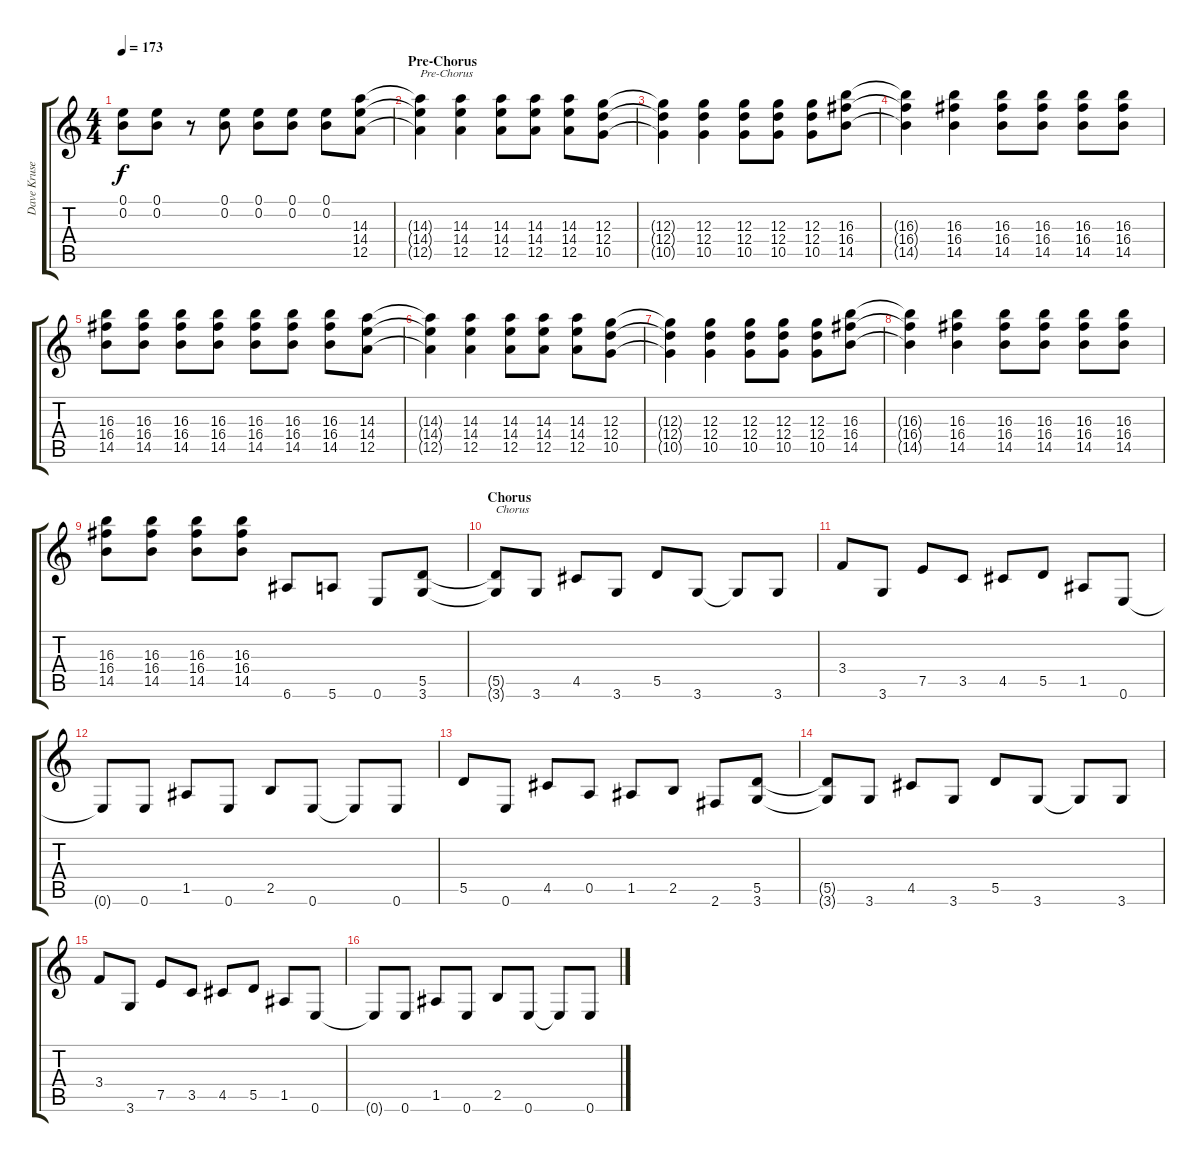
\track ("Dave Krusen" "Dave Kruse") {instrument distortionguitar}
\staff {score tabs}
\tuning (E4 B3 G3 D3 A2 E2) {hide}
\ts (4 4)
\tempo 173
\clef g2
\ks c
(0.1 0.2).8{dy f} (0.1 0.2).8 r.8 (0.1 0.2).8 (0.1 0.2).8 (0.1 0.2).8 (0.1 0.2).8 (14.3 14.4 12.5).8 |
\section ("" "Pre-Chorus")
(14.3{t} 14.4{t} 12.5{t}).4{txt "Pre-Chorus"} (14.3 14.4 12.5).4 (14.3 14.4 12.5).8 (14.3 14.4 12.5).8 (14.3 14.4 12.5).8 (12.3 12.4 10.5).8 |
(12.3{t} 12.4{t} 10.5{t}).4 (12.3 12.4 10.5).4 (12.3 12.4 10.5).8 (12.3 12.4 10.5).8 (12.3 12.4 10.5).8 (16.3 16.4 14.5).8 |
(16.3{t} 16.4{t} 14.5{t}).4 (16.3 16.4 14.5).4 (16.3 16.4 14.5).8 (16.3 16.4 14.5).8 (16.3 16.4 14.5).8 (16.3 16.4 14.5).8 |
(16.3 16.4 14.5).8 (16.3 16.4 14.5).8 (16.3 16.4 14.5).8 (16.3 16.4 14.5).8 (16.3 16.4 14.5).8 (16.3 16.4 14.5).8 (16.3 16.4 14.5).8 (14.3 14.4 12.5).8 |
(14.3{t} 14.4{t} 12.5{t}).4 (14.3 14.4 12.5).4 (14.3 14.4 12.5).8 (14.3 14.4 12.5).8 (14.3 14.4 12.5).8 (12.3 12.4 10.5).8 |
(12.3{t} 12.4{t} 10.5{t}).4 (12.3 12.4 10.5).4 (12.3 12.4 10.5).8 (12.3 12.4 10.5).8 (12.3 12.4 10.5).8 (16.3 16.4 14.5).8 |
(16.3{t} 16.4{t} 14.5{t}).4 (16.3 16.4 14.5).4 (16.3 16.4 14.5).8 (16.3 16.4 14.5).8 (16.3 16.4 14.5).8 (16.3 16.4 14.5).8 |
(16.3 16.4 14.5).8 (16.3 16.4 14.5).8 (16.3 16.4 14.5).8 (16.3 16.4 14.5).8 6.6.8 5.6.8 0.6.8 (5.5 3.6).8 |
\section ("" "Chorus")
(5.5{t} 3.6{t}).8{txt "Chorus"} 3.6.8 4.5.8 3.6.8 5.5.8 3.6.8 3.6{t}.8 3.6.8 |
3.4.8 3.6.8 7.5.8 3.5.8 4.5.8 5.5.8 1.5.8 0.6.8 |
0.6{t}.8 0.6.8 1.5.8 0.6.8 2.5.8 0.6.8 0.6{t}.8 0.6.8 |
5.5.8 0.6.8 4.5.8 0.5.8 1.5.8 2.5.8 2.6.8 (5.5 3.6).8 |
(5.5{t} 3.6{t}).8 3.6.8 4.5.8 3.6.8 5.5.8 3.6.8 3.6{t}.8 3.6.8 |
3.4.8 3.6.8 7.5.8 3.5.8 4.5.8 5.5.8 1.5.8 0.6.8 |
0.6{t}.8 0.6.8 1.5.8 0.6.8 2.5.8 0.6.8 0.6{t}.8 0.6.8
